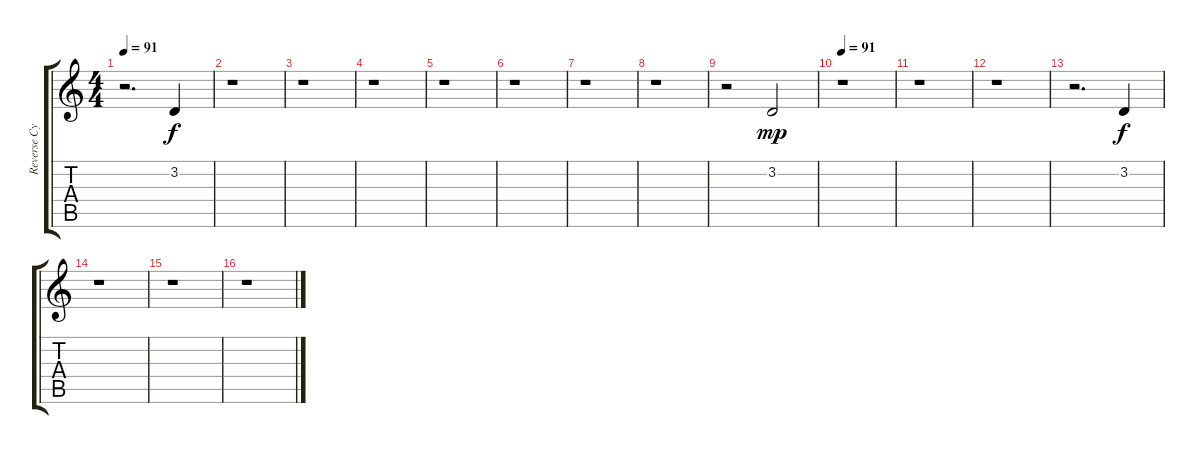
\track ("Reverse Cymbal" "Reverse Cy") {instrument reversecymbal}
\staff {score tabs}
\tuning (E4 B3 G3 D3 A2 E2) {hide}
\ts (4 4)
\tempo 91
\clef g2
\ks c
r.2{d dy f} 3.2.4 |
r.1 |
r.1 |
r.1 |
r.1 |
r.1 |
r.1 |
r.1 |
r.2 3.2.2{dy mp} |
\tempo 91
r.1 |
r.1 |
r.1 |
r.2{d} 3.2.4{dy f} |
r.1 |
r.1 |
r.1
